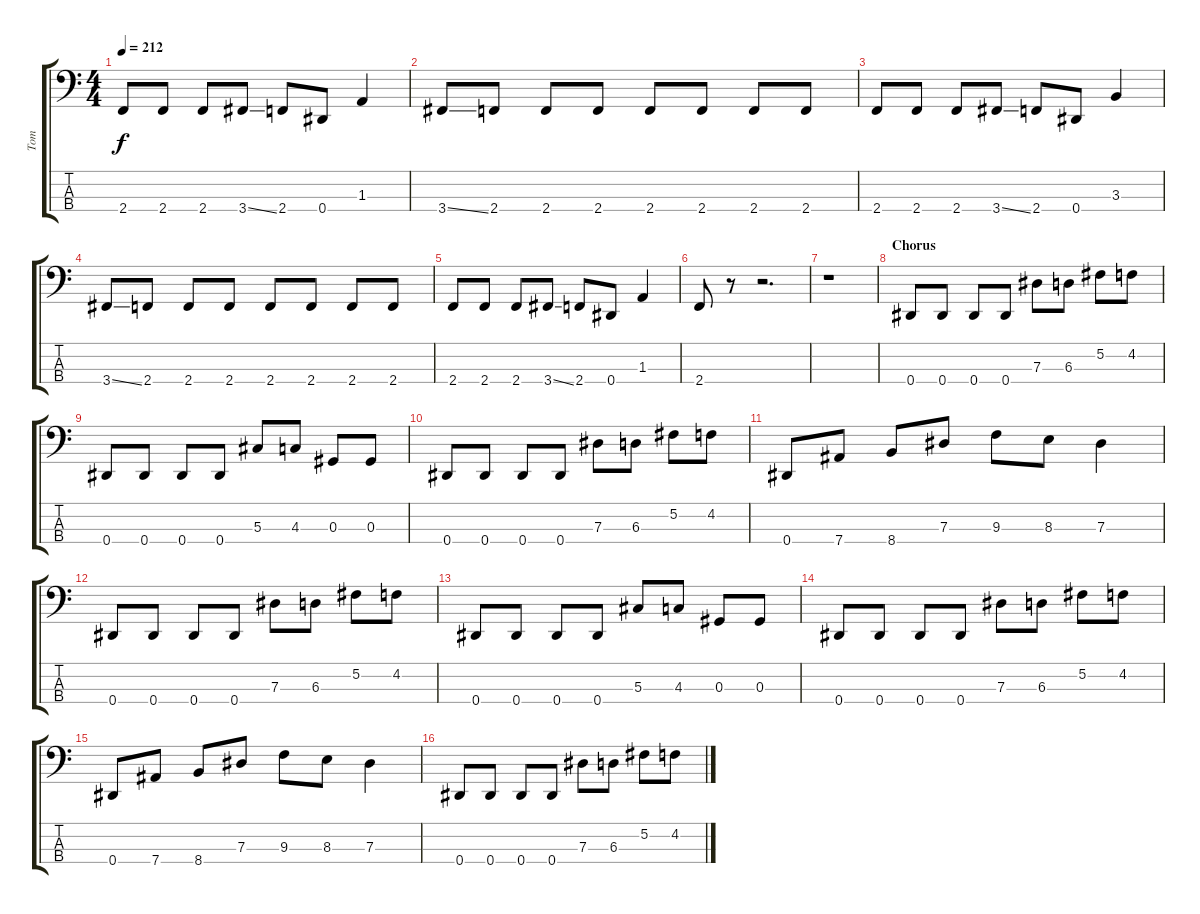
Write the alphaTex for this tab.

\track ("Tom" "Tom") {instrument electricbasspick}
\staff {score tabs}
\tuning (Gb2 Db2 Ab1 Eb1) {hide}
\ts (4 4)
\tempo 212
\clef f4
\ks c
2.4.8{dy f} 2.4.8 2.4.8 3.4{ss}.8 2.4.8 0.4.8 1.3.4 |
3.4{ss}.8 2.4.8 2.4.8 2.4.8 2.4.8 2.4.8 2.4.8 2.4.8 |
2.4.8 2.4.8 2.4.8 3.4{ss}.8 2.4.8 0.4.8 3.3.4 |
3.4{ss}.8 2.4.8 2.4.8 2.4.8 2.4.8 2.4.8 2.4.8 2.4.8 |
2.4.8 2.4.8 2.4.8 3.4{ss}.8 2.4.8 0.4.8 1.3.4 |
2.4.8 r.8 r.2{d} |
r.1 |
\section ("" "Chorus")
0.4.8 0.4.8 0.4.8 0.4.8 7.3.8 6.3.8 5.2.8 4.2.8 |
0.4.8 0.4.8 0.4.8 0.4.8 5.3.8 4.3.8 0.3.8 0.3.8 |
0.4.8 0.4.8 0.4.8 0.4.8 7.3.8 6.3.8 5.2.8 4.2.8 |
0.4.8 7.4.8 8.4.8 7.3.8 9.3.8 8.3.8 7.3.4 |
0.4.8 0.4.8 0.4.8 0.4.8 7.3.8 6.3.8 5.2.8 4.2.8 |
0.4.8 0.4.8 0.4.8 0.4.8 5.3.8 4.3.8 0.3.8 0.3.8 |
0.4.8 0.4.8 0.4.8 0.4.8 7.3.8 6.3.8 5.2.8 4.2.8 |
0.4.8 7.4.8 8.4.8 7.3.8 9.3.8 8.3.8 7.3.4 |
0.4.8 0.4.8 0.4.8 0.4.8 7.3.8 6.3.8 5.2.8 4.2.8
